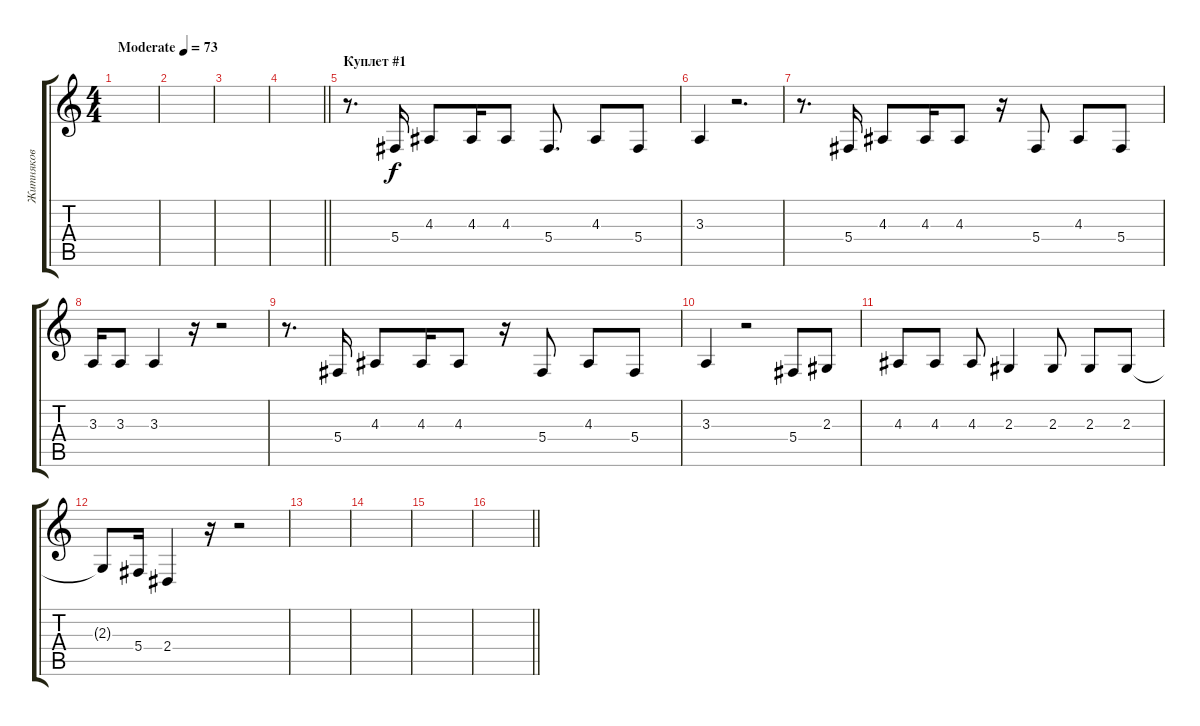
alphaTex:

\track ("Житняков" "Житняков") {instrument lead6voice}
\staff {score tabs}
\tuning (Eb4 Bb3 Gb3 Db3 Ab2 Eb2) {hide}
\ts (4 4)
\tempo (73 "Moderate")
\clef g2
\ks c
|
|
|
\barLineRight lightlight
|
\section ("" "Куплет #1")
r.8{d} 5.4.16 4.3.8 4.3.16 4.3.8 5.4.8{d} 4.3.8 5.4.8 |
3.3.4 r.2{d} |
r.8{d} 5.4.16 4.3.8 4.3.16 4.3.8 r.16 5.4.8 4.3.8 5.4.8 |
3.3.16 3.3.8 3.3.4 r.16 r.2 |
r.8{d} 5.4.16 4.3.8 4.3.16 4.3.8 r.16 5.4.8 4.3.8 5.4.8 |
3.3.4 r.2 5.4.8 2.3.8 |
4.3.8 4.3.8 4.3.8 2.3.4 2.3.8 2.3.8 2.3.8 |
2.3{t}.8 5.4.16 2.4.4 r.16 r.2 |
|
|
|
\barLineRight lightlight
